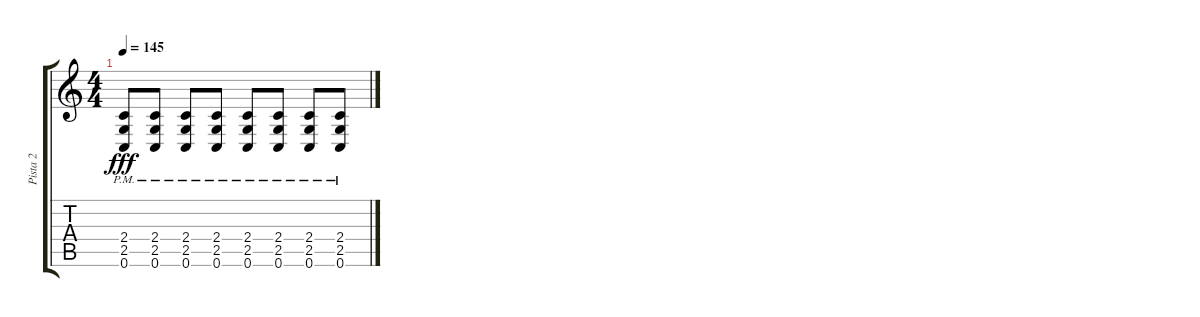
\track ("Pista 2" "Pista 2") {instrument distortionguitar}
\staff {score tabs}
\tuning (C4 G3 Eb3 Bb2 F2 C2) {hide}
\ts (4 4)
\tempo 145
\clef g2
\ks c
(2.4{pm} 2.5{pm} 0.6{pm}).8{dy fff} (2.4{pm} 2.5{pm} 0.6{pm}).8 (2.4{pm} 2.5{pm} 0.6{pm}).8 (2.4{pm} 2.5{pm} 0.6{pm}).8 (2.4{pm} 2.5{pm} 0.6{pm}).8 (2.4{pm} 2.5{pm} 0.6{pm}).8 (2.4{pm} 2.5{pm} 0.6{pm}).8 (2.4{pm} 2.5{pm} 0.6{pm}).8
